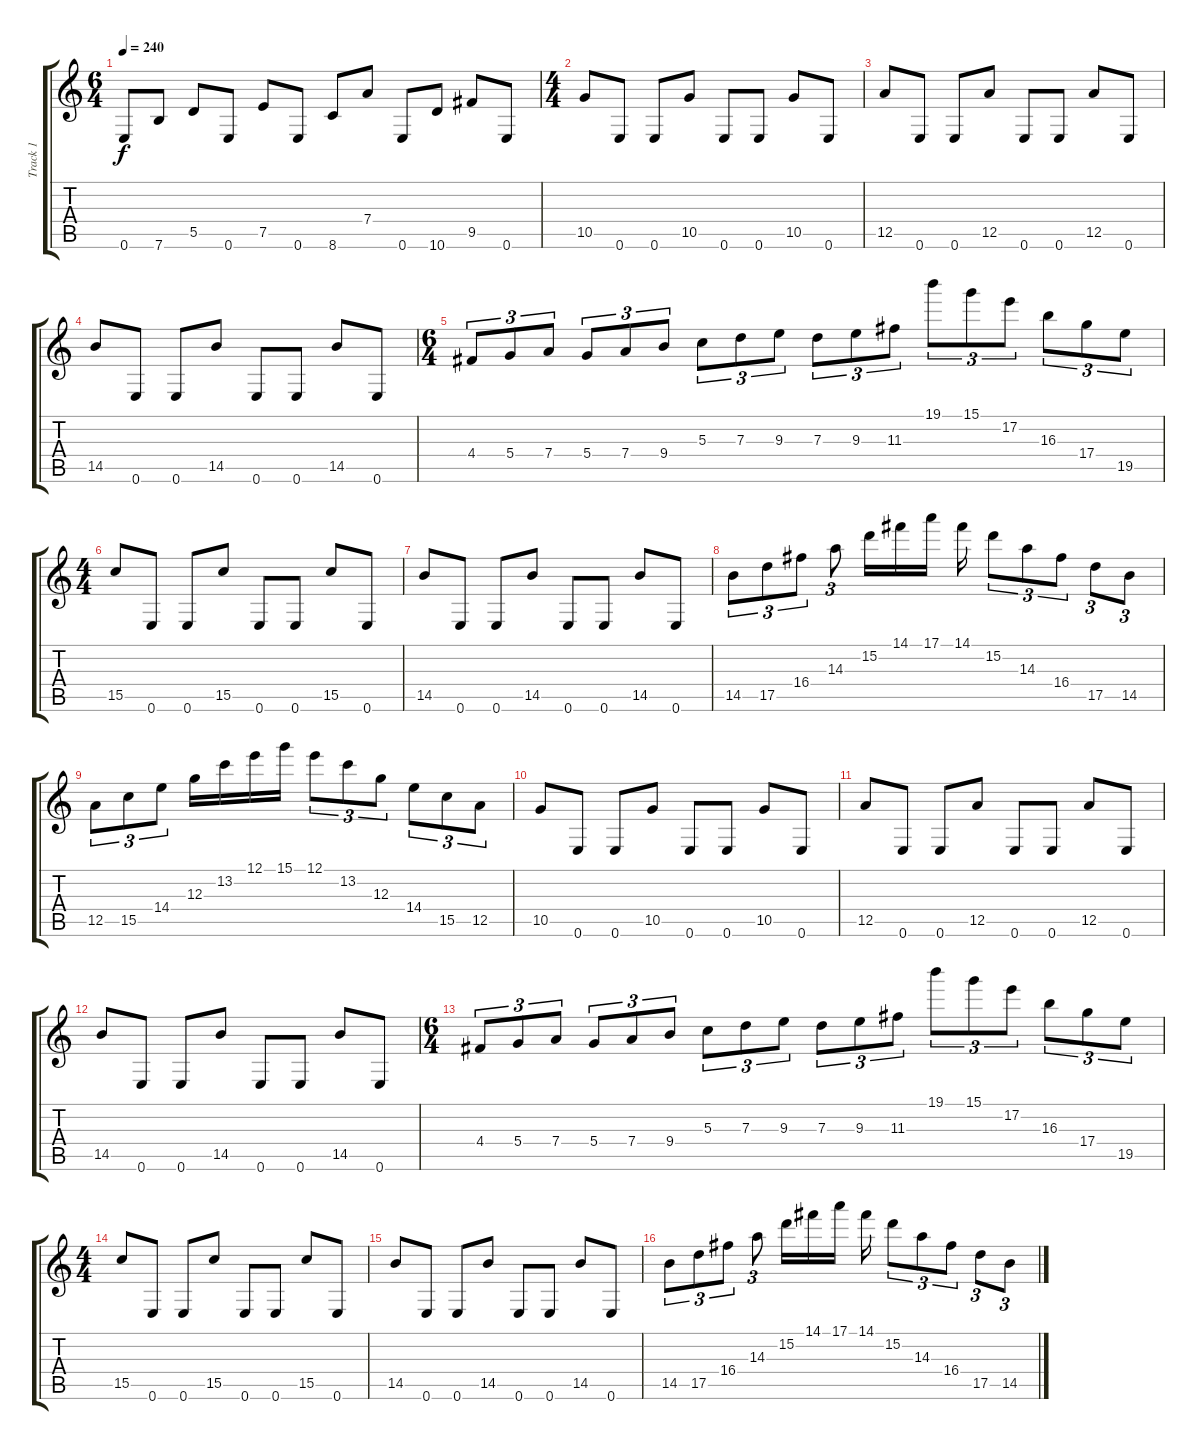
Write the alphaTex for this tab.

\track ("Track 1" "Track 1") {instrument distortionguitar}
\staff {score tabs}
\tuning (E4 B3 G3 D3 A2 E2) {hide}
\ts (6 4)
\tempo 240
\clef g2
\ks c
0.6.8{dy f} 7.6.8 5.5.8 0.6.8 7.5.8 0.6.8 8.6.8 7.4.8 0.6.8 10.6.8 9.5.8 0.6.8 |
\ts (4 4)
10.5.8 0.6.8 0.6.8 10.5.8 0.6.8 0.6.8 10.5.8 0.6.8 |
12.5.8 0.6.8 0.6.8 12.5.8 0.6.8 0.6.8 12.5.8 0.6.8 |
14.5.8 0.6.8 0.6.8 14.5.8 0.6.8 0.6.8 14.5.8 0.6.8 |
\ts (6 4)
4.4.8{tu (3 2)} 5.4.8{tu (3 2)} 7.4.8{tu (3 2)} 5.4.8{tu (3 2)} 7.4.8{tu (3 2)} 9.4.8{tu (3 2)} 5.3.8{tu (3 2)} 7.3.8{tu (3 2)} 9.3.8{tu (3 2)} 7.3.8{tu (3 2)} 9.3.8{tu (3 2)} 11.3.8{tu (3 2)} 19.1.8{tu (3 2)} 15.1.8{tu (3 2)} 17.2.8{tu (3 2)} 16.3.8{tu (3 2)} 17.4.8{tu (3 2)} 19.5.8{tu (3 2)} |
\ts (4 4)
15.5.8 0.6.8 0.6.8 15.5.8 0.6.8 0.6.8 15.5.8 0.6.8 |
14.5.8 0.6.8 0.6.8 14.5.8 0.6.8 0.6.8 14.5.8 0.6.8 |
14.5.8{tu (3 2)} 17.5.8{tu (3 2)} 16.4.8{tu (3 2)} 14.3.8{tu (3 2)} 15.2.16 14.1.16 17.1.16 14.1.16 15.2.8{tu (3 2)} 14.3.8{tu (3 2)} 16.4.8{tu (3 2)} 17.5.8{tu (3 2)} 14.5.8{tu (3 2)} |
12.5.8{tu (3 2)} 15.5.8{tu (3 2)} 14.4.8{tu (3 2)} 12.3.16 13.2.16 12.1.16 15.1.16 12.1.8{tu (3 2)} 13.2.8{tu (3 2)} 12.3.8{tu (3 2)} 14.4.8{tu (3 2)} 15.5.8{tu (3 2)} 12.5.8{tu (3 2)} |
10.5.8 0.6.8 0.6.8 10.5.8 0.6.8 0.6.8 10.5.8 0.6.8 |
12.5.8 0.6.8 0.6.8 12.5.8 0.6.8 0.6.8 12.5.8 0.6.8 |
14.5.8 0.6.8 0.6.8 14.5.8 0.6.8 0.6.8 14.5.8 0.6.8 |
\ts (6 4)
4.4.8{tu (3 2)} 5.4.8{tu (3 2)} 7.4.8{tu (3 2)} 5.4.8{tu (3 2)} 7.4.8{tu (3 2)} 9.4.8{tu (3 2)} 5.3.8{tu (3 2)} 7.3.8{tu (3 2)} 9.3.8{tu (3 2)} 7.3.8{tu (3 2)} 9.3.8{tu (3 2)} 11.3.8{tu (3 2)} 19.1.8{tu (3 2)} 15.1.8{tu (3 2)} 17.2.8{tu (3 2)} 16.3.8{tu (3 2)} 17.4.8{tu (3 2)} 19.5.8{tu (3 2)} |
\ts (4 4)
15.5.8 0.6.8 0.6.8 15.5.8 0.6.8 0.6.8 15.5.8 0.6.8 |
14.5.8 0.6.8 0.6.8 14.5.8 0.6.8 0.6.8 14.5.8 0.6.8 |
14.5.8{tu (3 2)} 17.5.8{tu (3 2)} 16.4.8{tu (3 2)} 14.3.8{tu (3 2)} 15.2.16 14.1.16 17.1.16 14.1.16 15.2.8{tu (3 2)} 14.3.8{tu (3 2)} 16.4.8{tu (3 2)} 17.5.8{tu (3 2)} 14.5.8{tu (3 2)}
